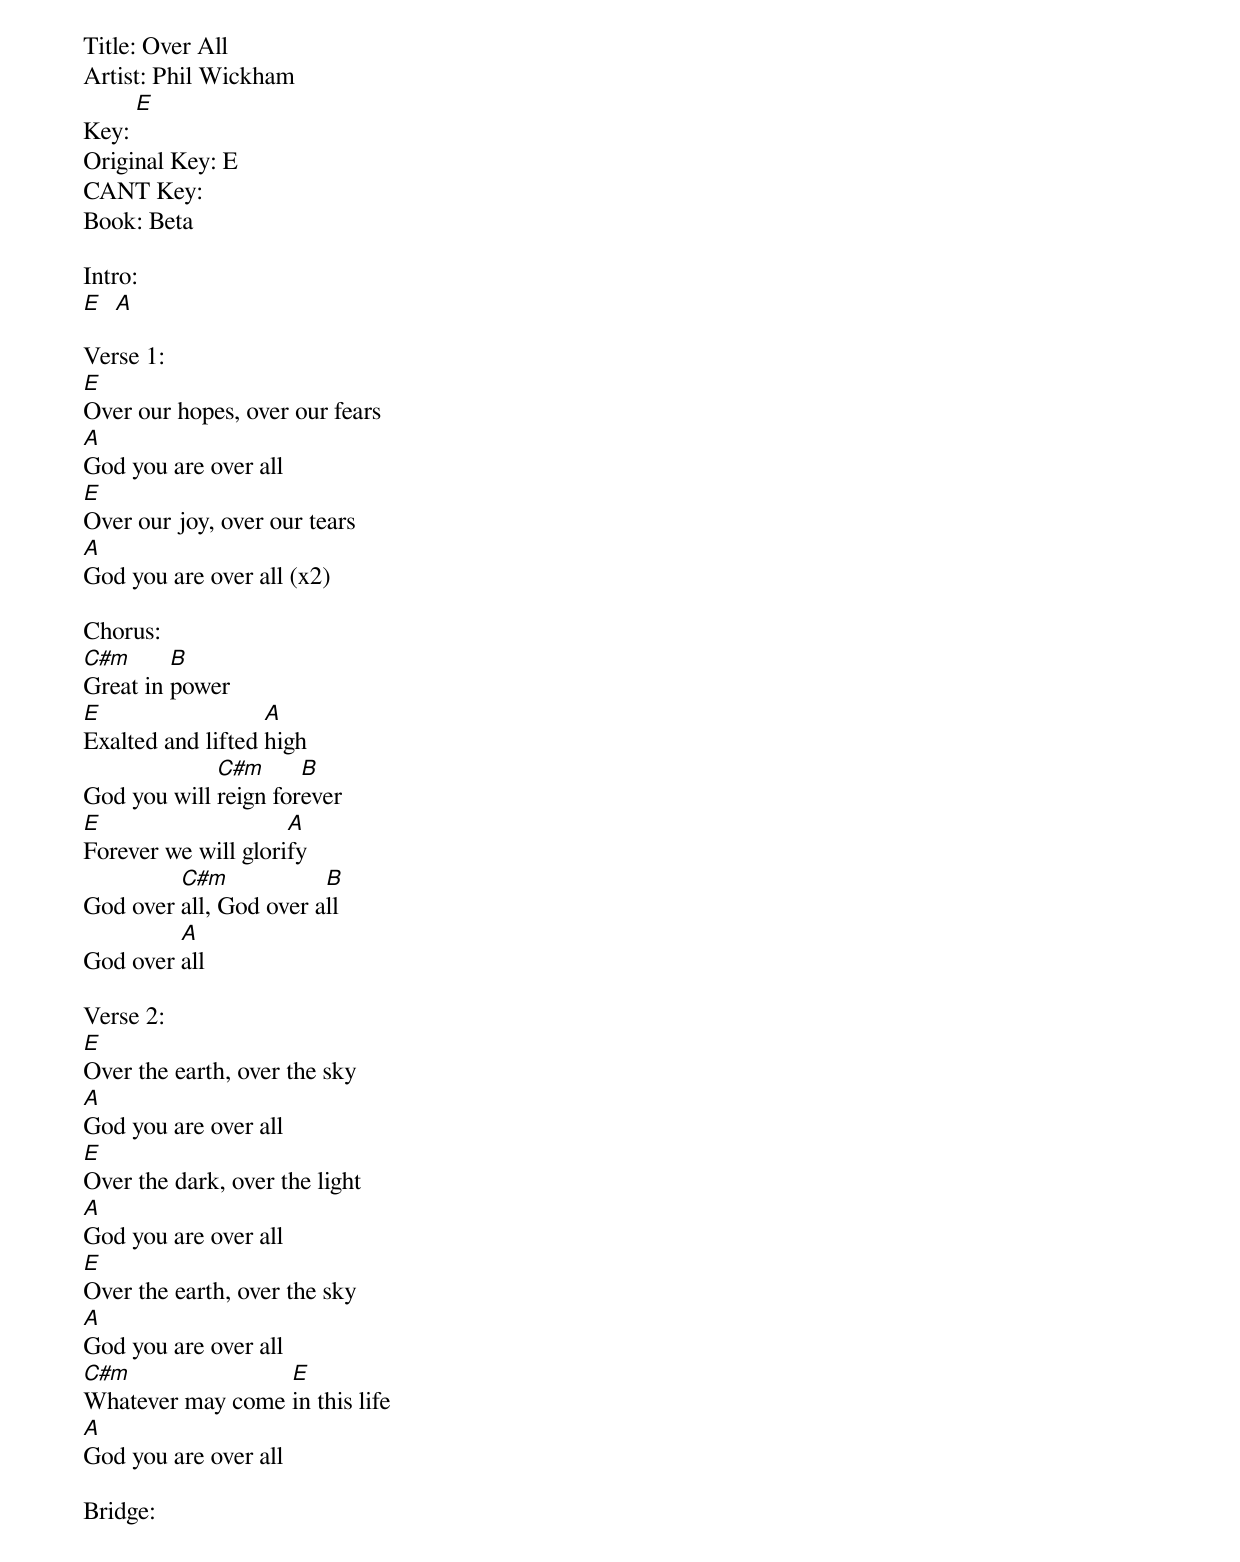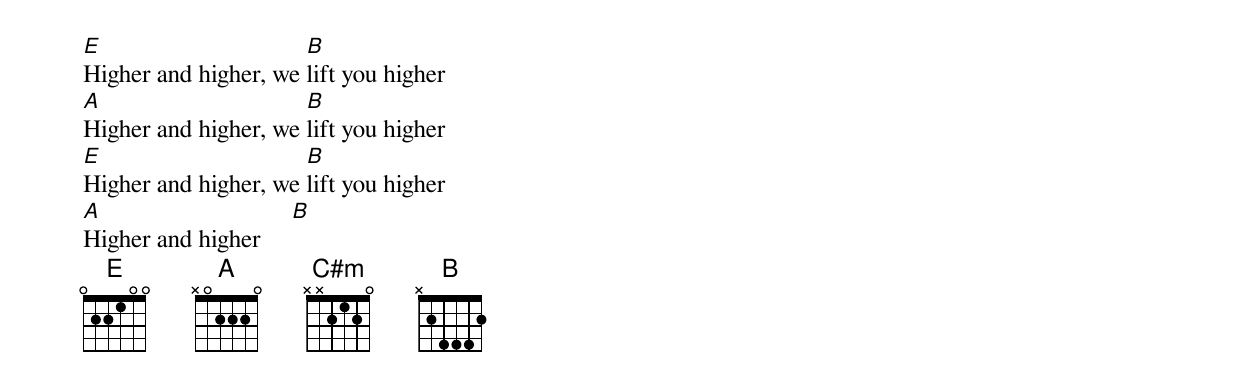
Title: Over All
Artist: Phil Wickham
Key: [E]
Original Key: E
CANT Key:
Book: Beta

Intro:
[E]  [A]

Verse 1:
[E]Over our hopes, over our fears
[A]God you are over all
[E]Over our joy, over our tears
[A]God you are over all (x2)

Chorus:
[C#m]Great in [B]power
[E]Exalted and lifted [A]high
God you will [C#m]reign for[B]ever
[E]Forever we will glori[A]fy
God over [C#m]all, God over a[B]ll
God over [A]all

Verse 2:
[E]Over the earth, over the sky
[A]God you are over all
[E]Over the dark, over the light
[A]God you are over all
[E]Over the earth, over the sky
[A]God you are over all
[C#m]Whatever may come [E]in this life
[A]God you are over all

Bridge:
[E]Higher and higher, we [B]lift you higher
[A]Higher and higher, we [B]lift you higher
[E]Higher and higher, we [B]lift you higher
[A]Higher and higher     [B]
